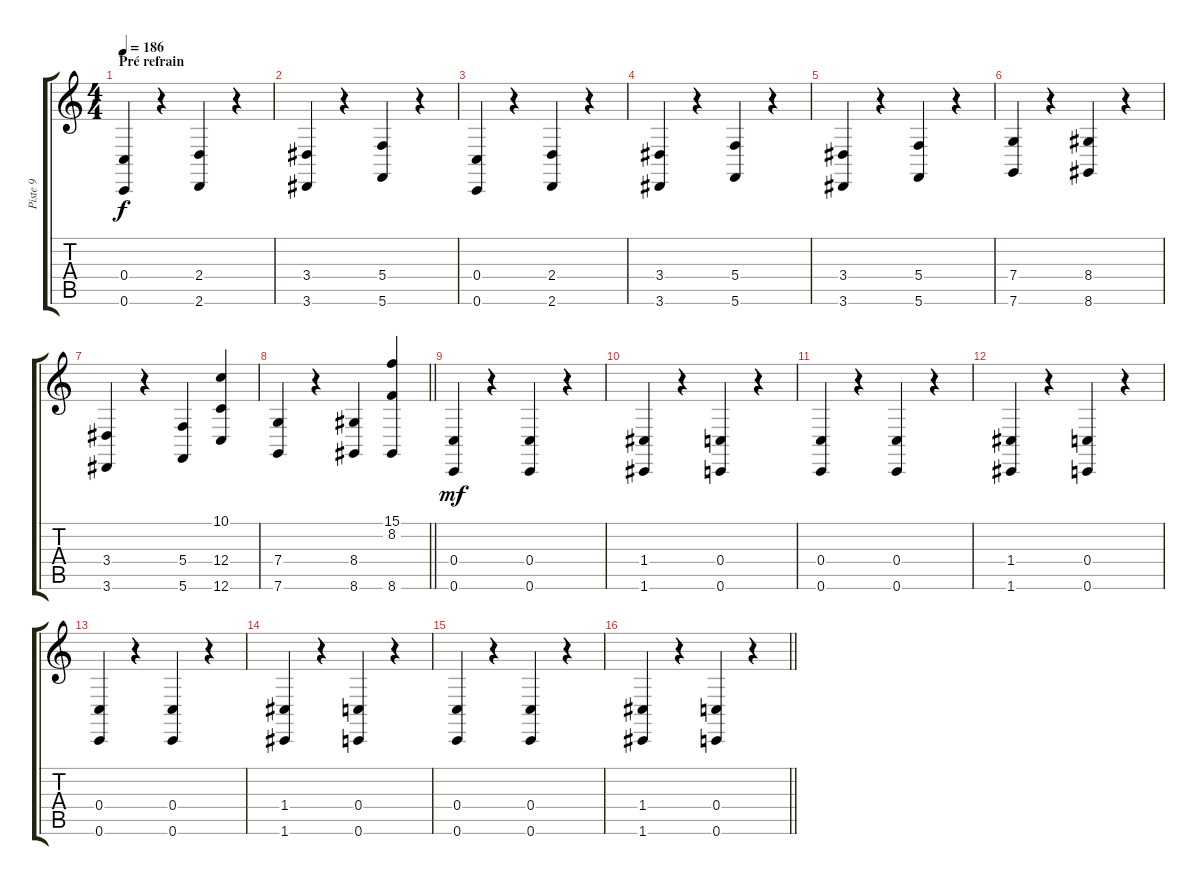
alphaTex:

\track ("Piste 9" "Piste 9") {instrument churchorgan}
\staff {score tabs}
\tuning (D4 A3 F3 C3 G2 C2) {hide}
\ts (4 4)
\section ("" "Pré refrain")
\tempo 186
\clef g2
\ks c
(0.4 0.6).4{dy f} r.4 (2.4 2.6).4 r.4 |
(3.4 3.6).4 r.4 (5.4 5.6).4 r.4 |
(0.4 0.6).4 r.4 (2.4 2.6).4 r.4 |
(3.4 3.6).4 r.4 (5.4 5.6).4 r.4 |
(3.4 3.6).4 r.4 (5.4 5.6).4 r.4 |
(7.4 7.6).4 r.4 (8.4 8.6).4 r.4 |
(3.4 3.6).4 r.4 (5.4 5.6).4 (10.1 12.4 12.6).4 |
\barLineRight lightlight
(7.4 7.6).4 r.4 (8.4 8.6).4 (15.1 8.2 8.6).4 |
(0.4 0.6).4{dy mf} r.4 (0.4 0.6).4 r.4 |
(1.4 1.6).4 r.4 (0.4 0.6).4 r.4 |
(0.4 0.6).4 r.4 (0.4 0.6).4 r.4 |
(1.4 1.6).4 r.4 (0.4 0.6).4 r.4 |
(0.4 0.6).4 r.4 (0.4 0.6).4 r.4 |
(1.4 1.6).4 r.4 (0.4 0.6).4 r.4 |
(0.4 0.6).4 r.4 (0.4 0.6).4 r.4 |
\barLineRight lightlight
(1.4 1.6).4 r.4 (0.4 0.6).4 r.4
